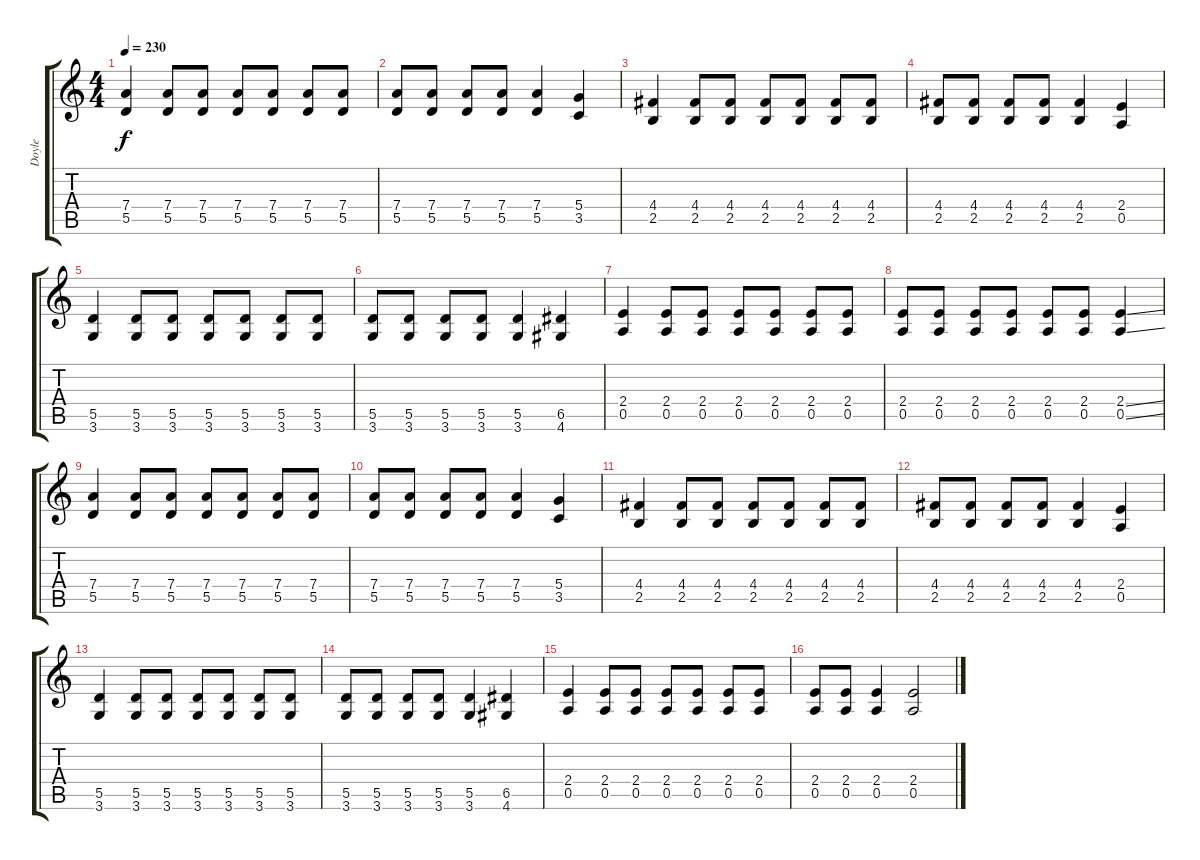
\track ("Doyle" "Doyle") {instrument distortionguitar}
\staff {score tabs}
\tuning (E4 B3 G3 D3 A2 E2) {hide}
\ts (4 4)
\tempo 230
\clef g2
\ks c
(7.4 5.5).4{dy f} (7.4 5.5).8 (7.4 5.5).8 (7.4 5.5).8 (7.4 5.5).8 (7.4 5.5).8 (7.4 5.5).8 |
(7.4 5.5).8 (7.4 5.5).8 (7.4 5.5).8 (7.4 5.5).8 (7.4 5.5).4 (5.4 3.5).4 |
(4.4 2.5).4 (4.4 2.5).8 (4.4 2.5).8 (4.4 2.5).8 (4.4 2.5).8 (4.4 2.5).8 (4.4 2.5).8 |
(4.4 2.5).8 (4.4 2.5).8 (4.4 2.5).8 (4.4 2.5).8 (4.4 2.5).4 (2.4 0.5).4 |
(5.5 3.6).4 (5.5 3.6).8 (5.5 3.6).8 (5.5 3.6).8 (5.5 3.6).8 (5.5 3.6).8 (5.5 3.6).8 |
(5.5 3.6).8 (5.5 3.6).8 (5.5 3.6).8 (5.5 3.6).8 (5.5 3.6).4 (6.5 4.6).4 |
(2.4 0.5).4 (2.4 0.5).8 (2.4 0.5).8 (2.4 0.5).8 (2.4 0.5).8 (2.4 0.5).8 (2.4 0.5).8 |
(2.4 0.5).8 (2.4 0.5).8 (2.4 0.5).8 (2.4 0.5).8 (2.4 0.5).8 (2.4 0.5).8 (2.4{ss} 0.5{ss}).4 |
(7.4 5.5).4 (7.4 5.5).8 (7.4 5.5).8 (7.4 5.5).8 (7.4 5.5).8 (7.4 5.5).8 (7.4 5.5).8 |
(7.4 5.5).8 (7.4 5.5).8 (7.4 5.5).8 (7.4 5.5).8 (7.4 5.5).4 (5.4 3.5).4 |
(4.4 2.5).4 (4.4 2.5).8 (4.4 2.5).8 (4.4 2.5).8 (4.4 2.5).8 (4.4 2.5).8 (4.4 2.5).8 |
(4.4 2.5).8 (4.4 2.5).8 (4.4 2.5).8 (4.4 2.5).8 (4.4 2.5).4 (2.4 0.5).4 |
(5.5 3.6).4 (5.5 3.6).8 (5.5 3.6).8 (5.5 3.6).8 (5.5 3.6).8 (5.5 3.6).8 (5.5 3.6).8 |
(5.5 3.6).8 (5.5 3.6).8 (5.5 3.6).8 (5.5 3.6).8 (5.5 3.6).4 (6.5 4.6).4 |
(2.4 0.5).4 (2.4 0.5).8 (2.4 0.5).8 (2.4 0.5).8 (2.4 0.5).8 (2.4 0.5).8 (2.4 0.5).8 |
(2.4 0.5).8 (2.4 0.5).8 (2.4 0.5).4 (2.4 0.5).2
